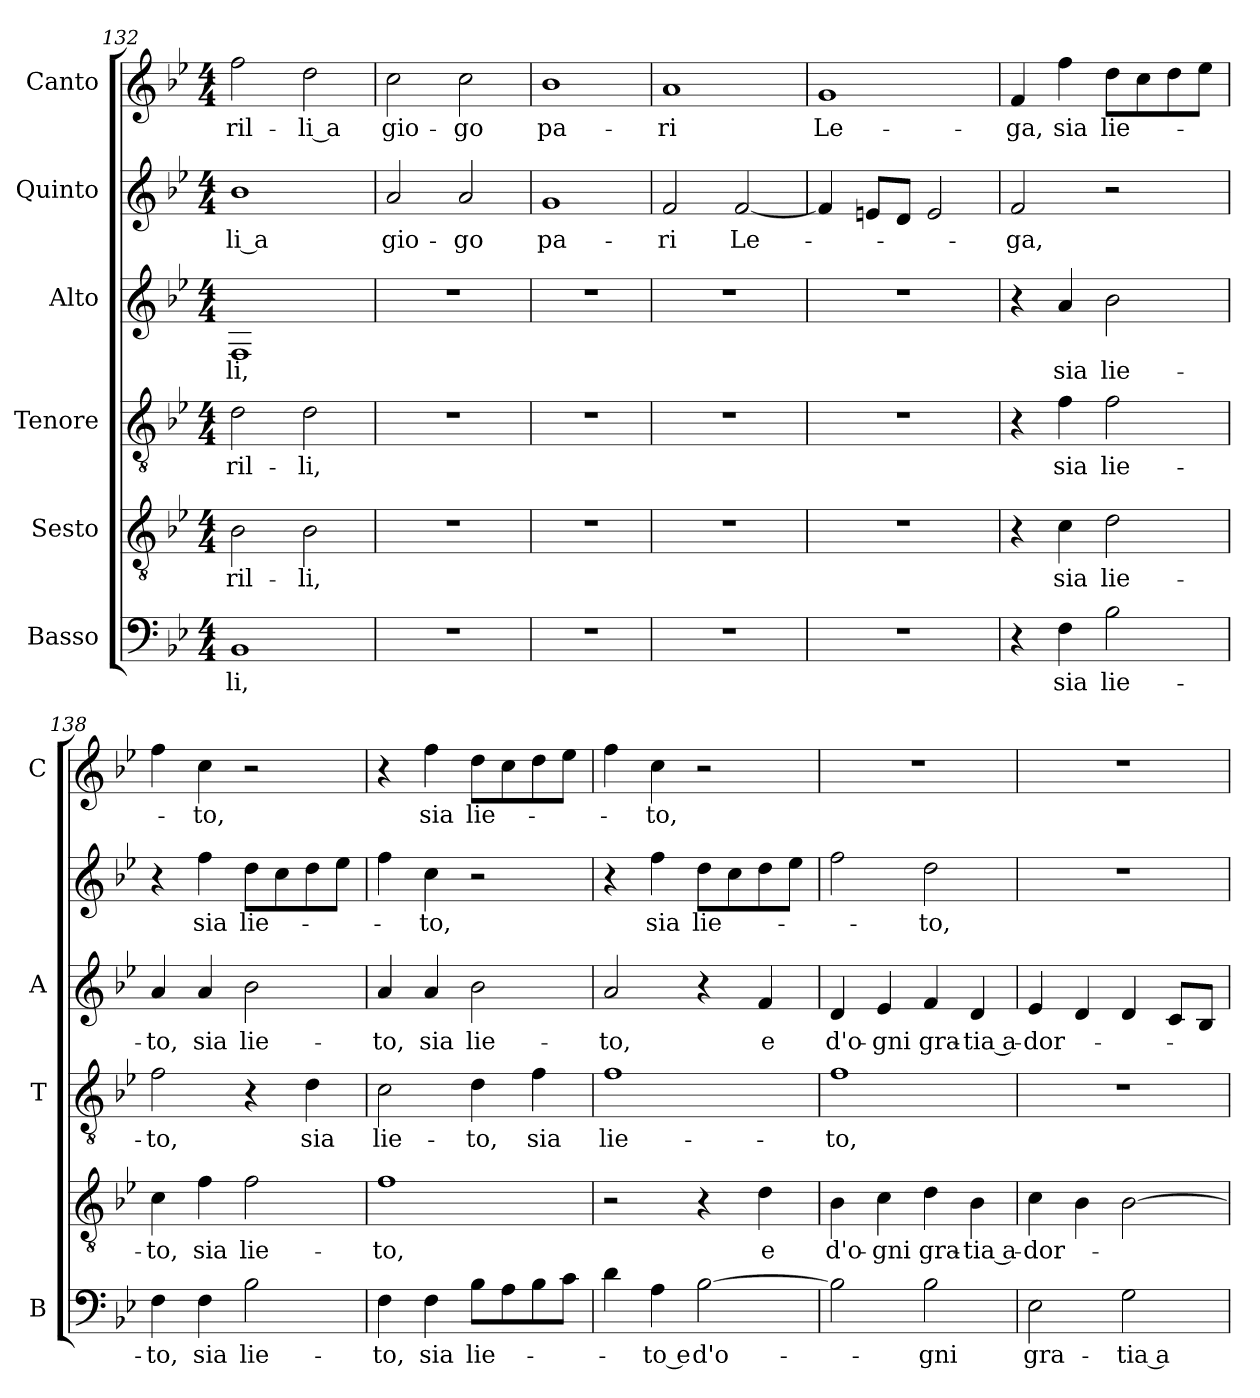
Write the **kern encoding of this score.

**kern	**text	**kern	**text	**kern	**text	**kern	**text	**kern	**text	**kern	**text
*part6	*part6	*part5	*part5	*part4	*part4	*part3	*part3	*part2	*part2	*part1	*part1
*staff6	*staff6	*staff5	*staff5	*staff4	*staff4	*staff3	*staff3	*staff2	*staff2	*staff1	*staff1
*I"Basso	*	*I"Sesto	*	*I"Tenore	*	*I"Alto	*	*I"Quinto	*	*I"Canto	*
*I'B	*	*	*	*I'T	*	*I'A	*	*	*	*I'C	*
*clefF4	*	*clefGv2	*	*clefGv2	*	*clefG2	*	*clefG2	*	*clefG2	*
*k[b-e-]	*	*k[b-e-]	*	*k[b-e-]	*	*k[b-e-]	*	*k[b-e-]	*	*k[b-e-]	*
*B-:	*	*B-:	*	*B-:	*	*B-:	*	*B-:	*	*B-:	*
*M4/4	*	*M4/4	*	*M4/4	*	*M4/4	*	*M4/4	*	*M4/4	*
=132	=132	=132	=132	=132	=132	=132	=132	=132	=132	=132	=132
!	!LO:LY:b	!	!LO:LY:b	!	!LO:LY:b	!	!LO:LY:b	!	!LO:LY:b	!	!LO:LY:b
1BB-	-li,	2B-\	-ril-	2d\	-ril-	1F	-li,	1b-	-li a	2ff\	-ril-
!	!	!	!LO:LY:b	!	!LO:LY:b	!	!	!	!	!	!LO:LY:b
.	.	2B-\	-li,	2d\	-li,	.	.	.	.	2dd\	-li a
=133	=133	=133	=133	=133	=133	=133	=133	=133	=133	=133	=133
!	!	!	!	!	!	!	!	!	!LO:LY:b	!	!LO:LY:b
1r	.	1r	.	1r	.	1r	.	2a/	gio-	2cc\	gio-
!	!	!	!	!	!	!	!	!	!LO:LY:b	!	!LO:LY:b
.	.	.	.	.	.	.	.	2a/	-go	2cc\	-go
=134	=134	=134	=134	=134	=134	=134	=134	=134	=134	=134	=134
!	!	!	!	!	!	!	!	!	!LO:LY:b	!	!LO:LY:b
1r	.	1r	.	1r	.	1r	.	1g	pa-	1b-	pa-
=135	=135	=135	=135	=135	=135	=135	=135	=135	=135	=135	=135
!	!	!	!	!	!	!	!	!	!LO:LY:b	!	!LO:LY:b
1r	.	1r	.	1r	.	1r	.	2f/	-ri	1a	-ri
!	!	!	!	!	!	!	!	!	!LO:LY:b	!	!
.	.	.	.	.	.	.	.	[2f/	Le-	.	.
=136	=136	=136	=136	=136	=136	=136	=136	=136	=136	=136	=136
!	!	!	!	!	!	!	!	!	!	!	!LO:LY:b
1r	.	1r	.	1r	.	1r	.	4f/]	.	1g	Le-
.	.	.	.	.	.	.	.	8en/L	.	.	.
.	.	.	.	.	.	.	.	8d/J	.	.	.
.	.	.	.	.	.	.	.	2e/	.	.	.
=137	=137	=137	=137	=137	=137	=137	=137	=137	=137	=137	=137
!	!	!	!	!	!	!	!	!	!LO:LY:b	!	!LO:LY:b
4r	.	4r	.	4r	.	4r	.	2f/	-ga,	4f/	-ga,
!	!LO:LY:b	!	!LO:LY:b	!	!LO:LY:b	!	!LO:LY:b	!	!	!	!LO:LY:b
4F\	sia	4c\	sia	4f\	sia	4a/	sia	.	.	4ff\	sia
!	!LO:LY:b	!	!LO:LY:b	!	!LO:LY:b	!	!LO:LY:b	!	!	!	!LO:LY:b
2B-\	lie-	2d\	lie-	2f\	lie-	2b-\	lie-	2r	.	8dd\L	lie-
.	.	.	.	.	.	.	.	.	.	8cc\	.
.	.	.	.	.	.	.	.	.	.	8dd\	.
.	.	.	.	.	.	.	.	.	.	8ee-\J	.
!!LO:LB:g=z
=138	=138	=138	=138	=138	=138	=138	=138	=138	=138	=138	=138
!	!LO:LY:b	!	!LO:LY:b	!	!LO:LY:b	!	!LO:LY:b	!	!	!	!
4F\	-to,	4c\	-to,	2f\	-to,	4a/	-to,	4r	.	4ff\	.
!	!LO:LY:b	!	!LO:LY:b	!	!	!	!LO:LY:b	!	!LO:LY:b	!	!LO:LY:b
4F\	sia	4f\	sia	.	.	4a/	sia	4ff\	sia	4cc\	-to,
!	!LO:LY:b	!	!LO:LY:b	!	!	!	!LO:LY:b	!	!LO:LY:b	!	!
2B-\	lie-	2f\	lie-	4r	.	2b-\	lie-	8dd\L	lie-	2r	.
.	.	.	.	.	.	.	.	8cc\	.	.	.
!	!	!	!	!	!LO:LY:b	!	!	!	!	!	!
.	.	.	.	4d\	sia	.	.	8dd\	.	.	.
.	.	.	.	.	.	.	.	8ee-\J	.	.	.
=139	=139	=139	=139	=139	=139	=139	=139	=139	=139	=139	=139
!	!LO:LY:b	!	!LO:LY:b	!	!LO:LY:b	!	!LO:LY:b	!	!	!	!
4F\	-to,	1f	-to,	2c\	lie-	4a/	-to,	4ff\	.	4r	.
!	!LO:LY:b	!	!	!	!	!	!LO:LY:b	!	!LO:LY:b	!	!LO:LY:b
4F\	sia	.	.	.	.	4a/	sia	4cc\	-to,	4ff\	sia
!	!LO:LY:b	!	!	!	!LO:LY:b	!	!LO:LY:b	!	!	!	!LO:LY:b
8B-\L	lie-	.	.	4d\	-to,	2b-\	lie-	2r	.	8dd\L	lie-
8A\	.	.	.	.	.	.	.	.	.	8cc\	.
!	!	!	!	!	!LO:LY:b	!	!	!	!	!	!
8B-\	.	.	.	4f\	sia	.	.	.	.	8dd\	.
8c\J	.	.	.	.	.	.	.	.	.	8ee-\J	.
=140	=140	=140	=140	=140	=140	=140	=140	=140	=140	=140	=140
!	!	!	!	!	!LO:LY:b	!	!LO:LY:b	!	!	!	!
4d\	.	2r	.	1f	lie-	2a/	-to,	4r	.	4ff\	.
!	!LO:LY:b	!	!	!	!	!	!	!	!LO:LY:b	!	!LO:LY:b
4A\	-to e	.	.	.	.	.	.	4ff\	sia	4cc\	-to,
!	!LO:LY:b	!	!	!	!	!	!	!	!LO:LY:b	!	!
[2B-\	d'o-	4r	.	.	.	4r	.	8dd\L	lie-	2r	.
.	.	.	.	.	.	.	.	8cc\	.	.	.
!	!	!	!LO:LY:b	!	!	!	!LO:LY:b	!	!	!	!
.	.	4d\	e	.	.	4f/	e	8dd\	.	.	.
.	.	.	.	.	.	.	.	8ee-\J	.	.	.
=141	=141	=141	=141	=141	=141	=141	=141	=141	=141	=141	=141
!	!	!	!LO:LY:b	!	!LO:LY:b	!	!LO:LY:b	!	!	!	!
2B-\]	.	4B-\	d'o-	1f	-to,	4d/	d'o-	2ff\	.	1r	.
!	!	!	!LO:LY:b	!	!	!	!LO:LY:b	!	!	!	!
.	.	4c\	-gni	.	.	4e-/	-gni	.	.	.	.
!	!LO:LY:b	!	!LO:LY:b	!	!	!	!LO:LY:b	!	!LO:LY:b	!	!
2B-\	-gni	4d\	gra-	.	.	4f/	gra-	2dd\	-to,	.	.
!	!	!	!LO:LY:b	!	!	!	!LO:LY:b	!	!	!	!
.	.	4B-\	-tia a-	.	.	4d/	-tia a-	.	.	.	.
=142	=142	=142	=142	=142	=142	=142	=142	=142	=142	=142	=142
!	!LO:LY:b	!	!LO:LY:b	!	!	!	!LO:LY:b	!	!	!	!
2E-\	gra-	4c\	-dor-	1r	.	4e-/	-dor-	1r	.	1r	.
.	.	4B-\	.	.	.	4d/	.	.	.	.	.
!	!LO:LY:b	!	!	!	!	!	!	!	!	!	!
2G\	-tia a-	[2B-\	.	.	.	4d/	.	.	.	.	.
.	.	.	.	.	.	8c/L	.	.	.	.	.
.	.	.	.	.	.	8B-/J	.	.	.	.	.
=	=	=	=	=	=	=	=	=	=	=	=
*-	*-	*-	*-	*-	*-	*-	*-	*-	*-	*-	*-
